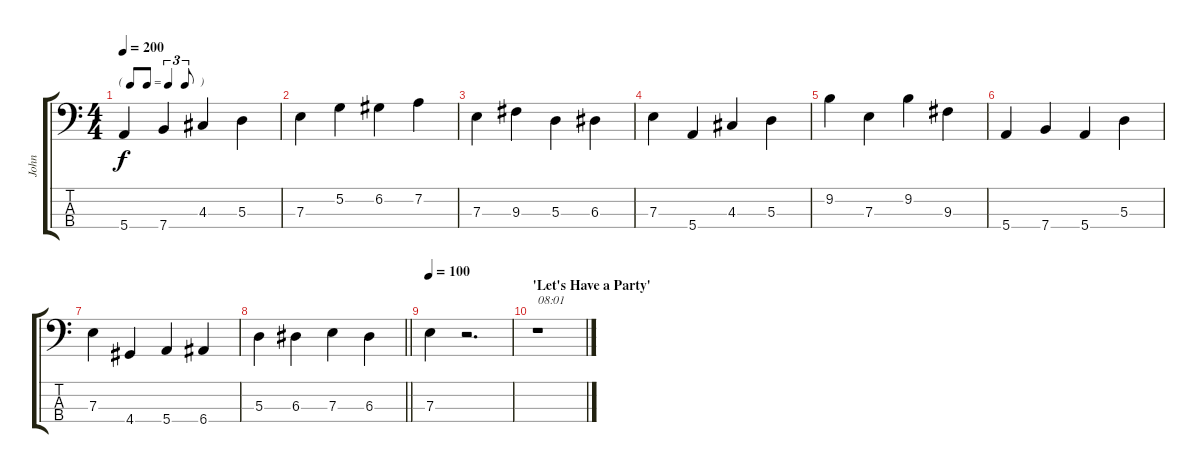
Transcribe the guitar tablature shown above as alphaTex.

\track ("John" "John") {instrument electricbassfinger}
\staff {score tabs}
\tuning (G2 D2 A1 E1) {hide}
\ts (4 4)
\tf triplet8th
\tempo 200
\clef f4
\ks c
5.4.4{dy f} 7.4.4 4.3.4 5.3.4 |
7.3.4 5.2.4 6.2.4 7.2.4 |
7.3.4 9.3.4 5.3.4 6.3.4 |
7.3.4 5.4.4 4.3.4 5.3.4 |
9.2.4 7.3.4 9.2.4 9.3.4 |
5.4.4 7.4.4 5.4.4 5.3.4 |
7.3.4 4.4.4 5.4.4 6.4.4 |
\barLineRight lightlight
5.3.4 6.3.4 7.3.4 6.3.4 |
\tempo 100
7.3.4 r.2{d} |
\section ("" "'Let's Have a Party'")
r.1{txt "08:01"}
